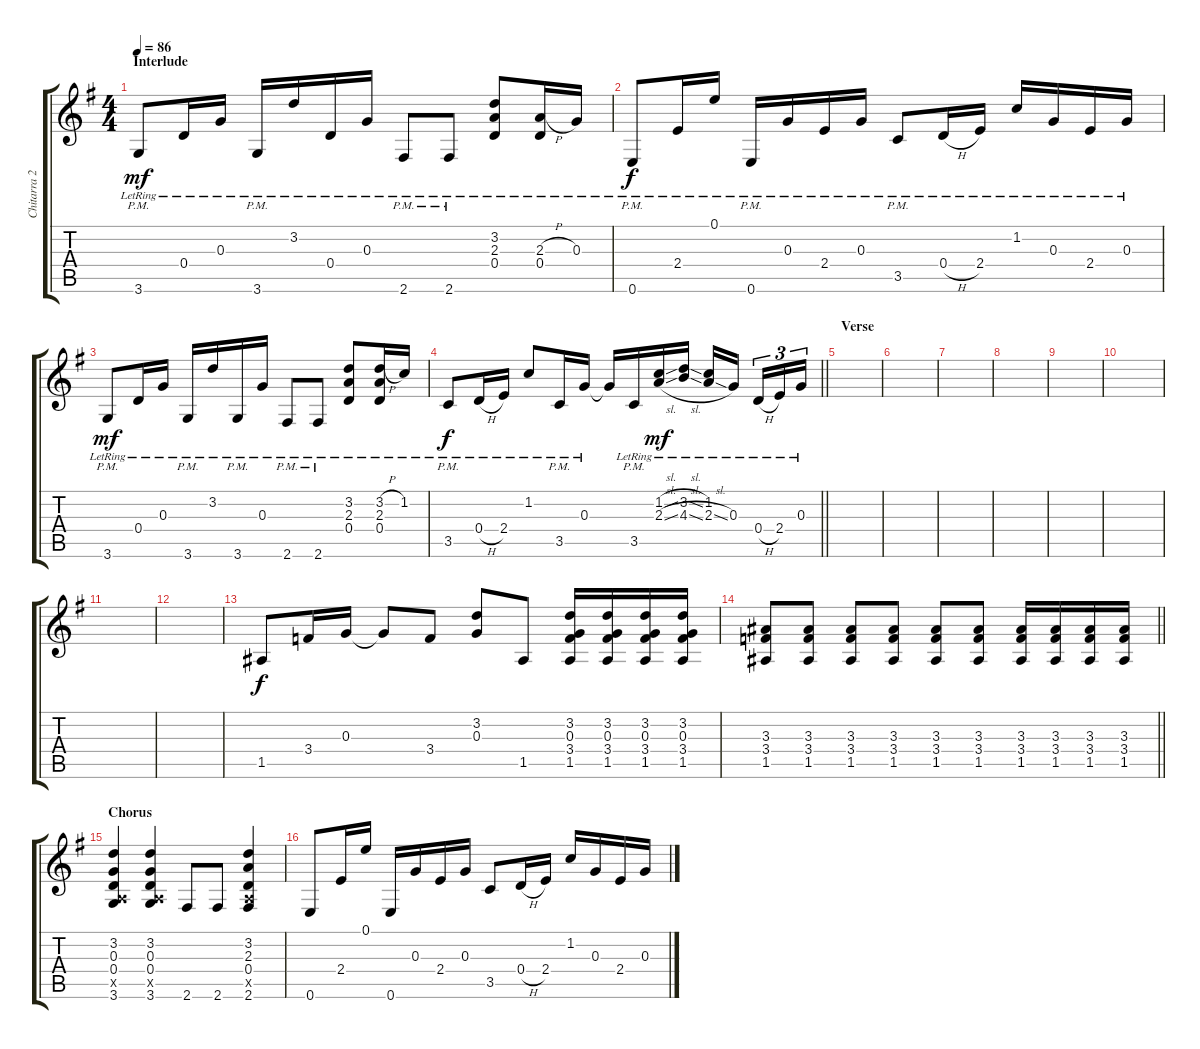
\track ("Chitarra 2" "Chitarra 2") {instrument overdrivenguitar}
\staff {score tabs}
\tuning (E4 B3 G3 D3 A2 E2) {hide}
\ts (4 4)
\section ("" "Interlude")
\tempo 86
\clef g2
\ks g
3.6{pm lr}.8{dy mf} 0.4{lr}.16 0.3{lr}.16 3.6{pm lr}.16 3.2{lr}.16 0.4{lr}.16 0.3{lr}.16 2.6{pm lr}.8 2.6{pm lr}.8 (3.2{lr} 2.3{lr} 0.4{lr}).8 (2.3{h lr} 0.4{lr}).16 0.3{lr}.16 |
0.6{pm lr}.8{dy f} 2.4{lr}.16 0.1{lr}.16 0.6{pm lr}.16 0.3{lr}.16 2.4{lr}.16 0.3{lr}.16 3.5{pm lr}.8 0.4{h lr}.16 2.4{lr}.16 1.2{lr}.16 0.3{lr}.16 2.4{lr}.16 0.3{lr}.16 |
3.6{pm lr}.8{dy mf} 0.4{lr}.16 0.3{lr}.16 3.6{pm lr}.16 3.2{lr}.16 3.6{pm lr}.16 0.3{lr}.16 2.6{pm lr}.8 2.6{pm lr}.8 (3.2{lr} 2.3{lr} 0.4{lr}).8 (3.2{h lr} 2.3{lr} 0.4{lr}).16 1.2{lr}.16 |
\barLineRight lightlight
3.5{pm lr}.8{dy f} 0.4{h lr}.16 2.4{lr}.16 1.2{lr}.8 3.5{pm lr}.16 0.3{lr}.16 0.3{t}.16 3.5{pm lr}.16 (1.2{sl lr} 2.3{sl lr}).16{dy mf} (3.2{sl lr} 4.3{sl lr}).16 (1.2{lr} 2.3{sl lr}).16 0.3{lr}.16{beam splitsecondary} 0.4{h lr}.16{tu (3 2)} 2.4{lr}.16{tu (3 2)} 0.3{lr}.16{tu (3 2)} |
\section ("" "Verse")
|
|
|
|
|
|
|
|
1.5.8{dy f} 3.4.16 0.3.16 0.3{t}.8 3.4.8 (3.2 0.3).8 1.5.8 (3.2 0.3 3.4 1.5).16 (3.2 0.3 3.4 1.5).16 (3.2 0.3 3.4 1.5).16 (3.2 0.3 3.4 1.5).16 |
\barLineRight lightlight
(3.3 3.4 1.5).8 (3.3 3.4 1.5).8 (3.3 3.4 1.5).8 (3.3 3.4 1.5).8 (3.3 3.4 1.5).8 (3.3 3.4 1.5).8 (3.3 3.4 1.5).16 (3.3 3.4 1.5).16 (3.3 3.4 1.5).16 (3.3 3.4 1.5).16 |
\section ("" "Chorus")
(3.2 0.3 0.4 0.5{x} 3.6).4 (3.2 0.3 0.4 0.5{x} 3.6).4 2.6.8 2.6.8 (3.2 2.3 0.4 0.5{x} 2.6).4 |
0.6.8 2.4.16 0.1.16 0.6.16 0.3.16 2.4.16 0.3.16 3.5.8 0.4{h}.16 2.4.16 1.2.16 0.3.16 2.4.16 0.3.16
